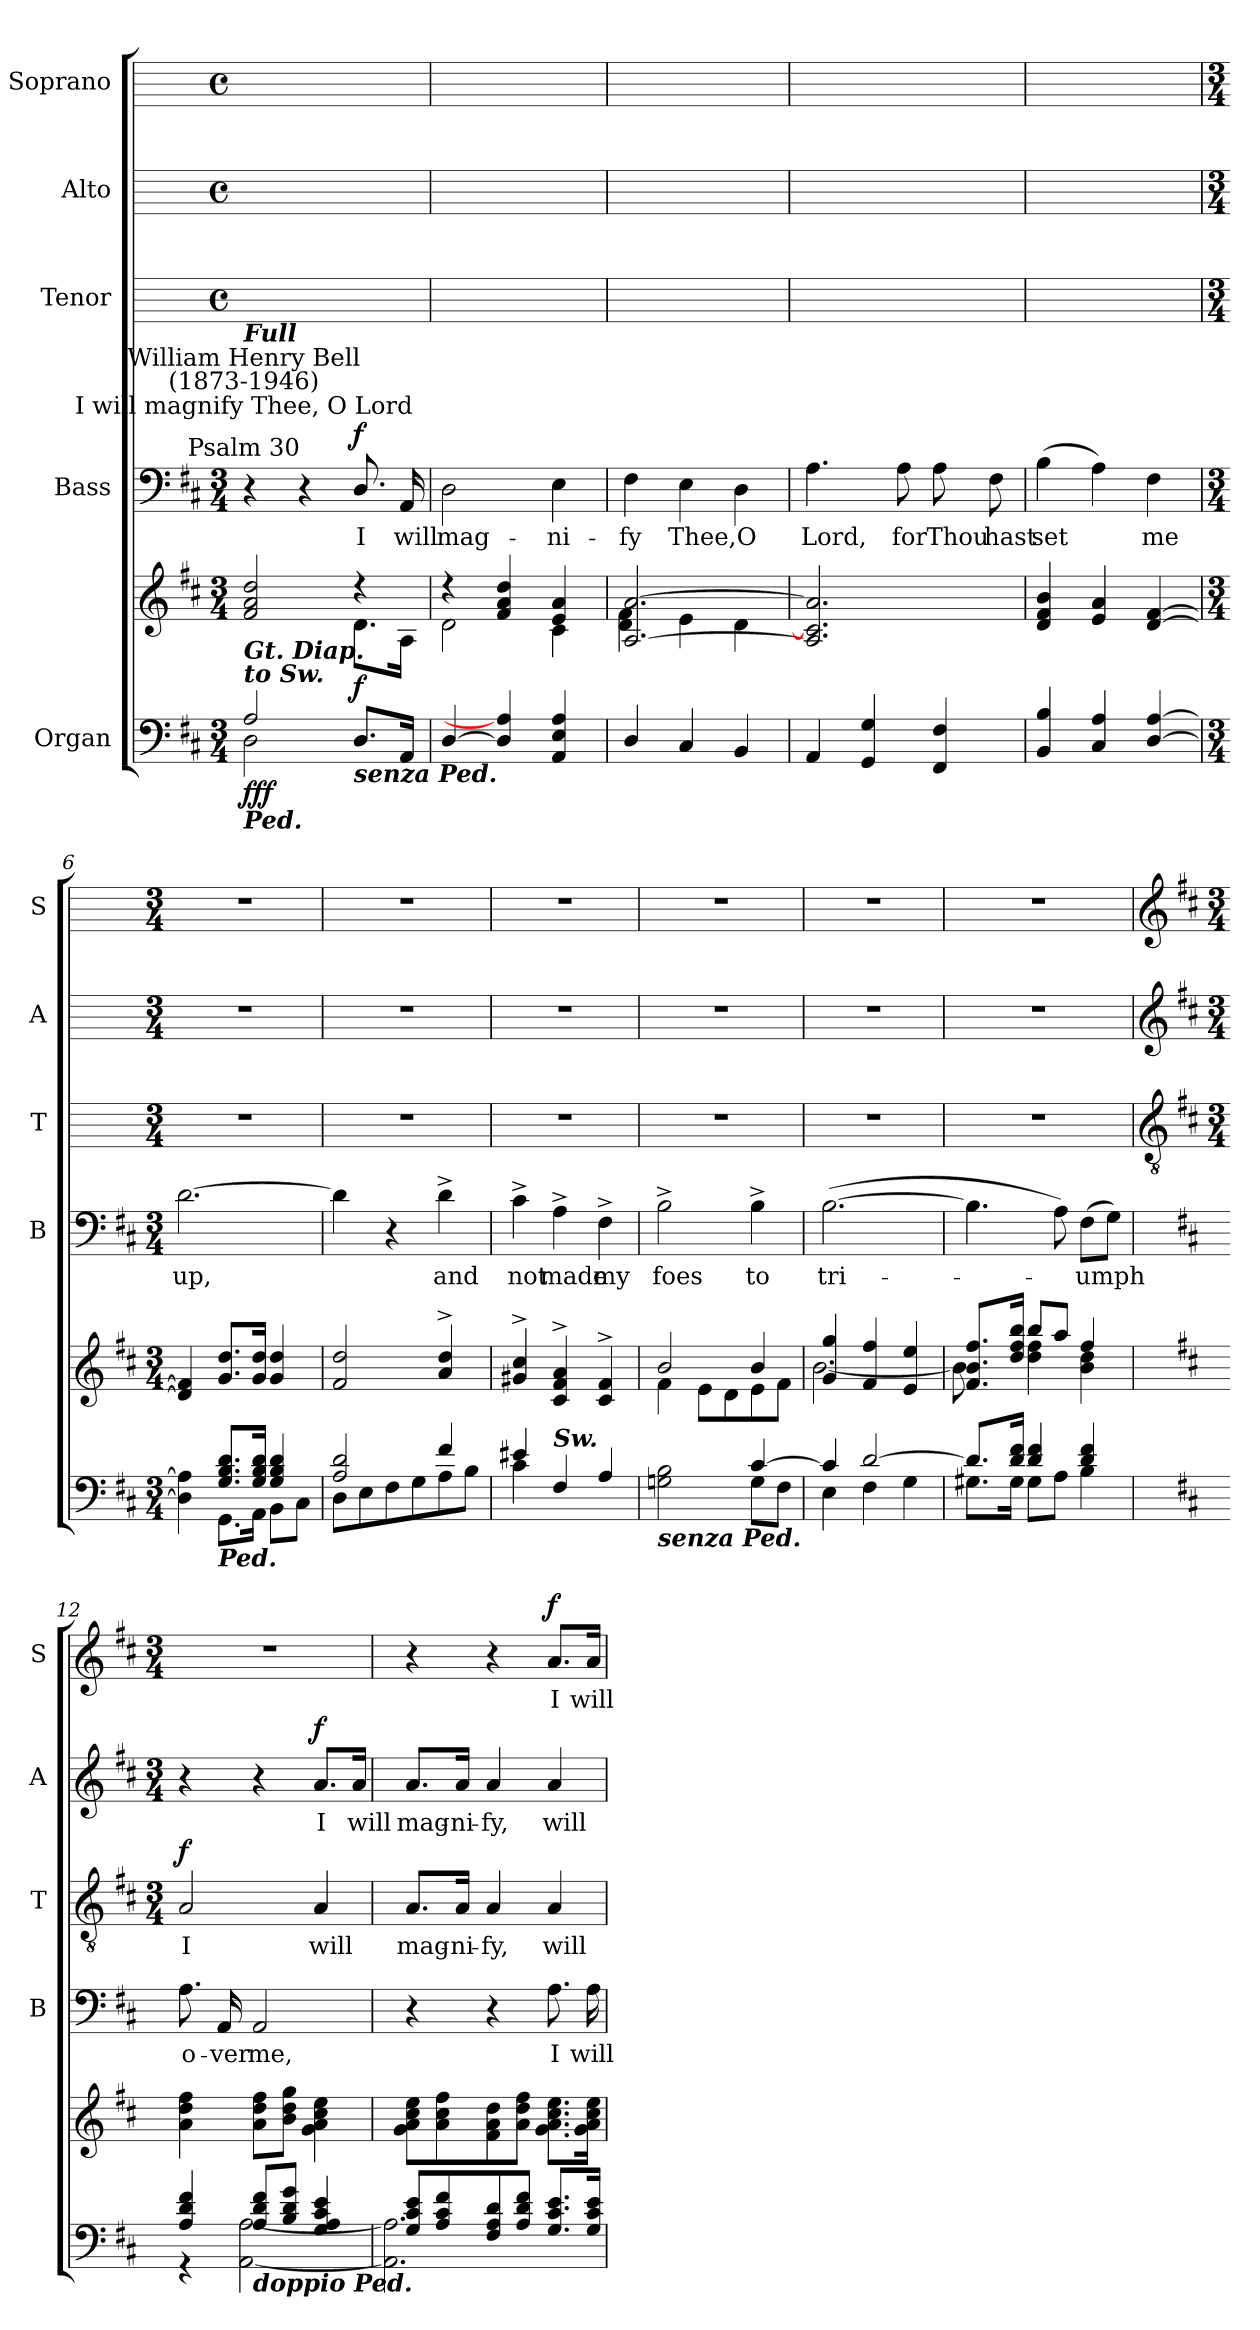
**kern	**kern	**dynam	**kern	**text	**dynam	**kern	**text	**dynam	**kern	**text	**dynam	**kern	**text	**dynam
*part5	*part5	*part5	*part4	*part4	*part4	*part3	*part3	*part3	*part2	*part2	*part2	*part1	*part1	*part1
*staff6	*staff5	*staff5/6	*staff4	*staff4	*staff4	*staff3	*staff3	*staff3	*staff2	*staff2	*staff2	*staff1	*staff1	*staff1
*I"Organ	*	*	*I"Bass	*	*	*I"Tenor	*	*	*I"Alto	*	*	*I"Soprano	*	*
*	*	*	*I'B	*	*	*I'T	*	*	*I'A	*	*	*I'S	*	*
*clefF4	*clefG2	*	*clefF4	*	*	*	*	*	*	*	*	*	*	*
*k[f#c#]	*k[f#c#]	*	*k[f#c#]	*	*	*	*	*	*	*	*	*	*	*
*D:	*D:	*	*D:	*	*	*	*	*	*	*	*	*	*	*
*M3/4	*M3/4	*	*M3/4	*	*	*M4/4	*	*	*M4/4	*	*	*M4/4	*	*
*	*	*	*	*	*	*met(c)	*	*	*met(c)	*	*	*met(c)	*	*
=1	=1	=1	=1	=1	=1	=1	=1	=1	=1	=1	=1	=1	=1	=1
*^	*^	*	*	*	*	*	*	*	*	*	*	*	*	*
!	!	!	!	!	!LO:TX:a:cj:t=Psalm 30	!	!	!	!	!	!	!	!	!	!	!
!	!	!	!	!	!LO:TX:a:cj:t=I will magnify Thee, O Lord	!	!	!	!	!	!	!	!	!	!	!
!	!	!	!	!	!LO:TX:a:cj:t=William Henry Bell\n(1873-1946)	!	!	!	!	!	!	!	!	!	!	!
!	!	!	!	!	!LO:TX:a:Bi:t=Full	!	!	!	!	!	!	!	!	!	!	!
!LO:TX:a:Bi:t=Gt. Diap. \nto Sw.	!	!	!	!	!	!	!	!	!	!	!	!	!	!	!	!
!LO:TX:b:Bi:t=Ped.	!	!	!	!	!	!	!	!	!	!	!	!	!	!	!	!
!	!	!	!	!LO:DY:b=2	!	!	!	!	!	!	!	!	!	!	!	!
!	!	!	!	!LO:DY:n=1:b=2	!	!	!	!	!	!	!	!	!	!	!	!
!	!	!	!	!LO:DY:n=2:b	!	!	!	!	!	!	!	!	!	!	!	!
2A/	2D\	2f# 2a 2dd	2ryy	f f f	4r	.	.	2.r	.	.	2.r	.	.	2.r	.	.
.	.	.	.	.	4r	.	.	.	.	.	.	.	.	.	.	.
!LO:TX:b:Bi:t=senza Ped.	!	!	!	!	!	!	!	!	!	!	!	!	!	!	!	!
!	!	!	!	!LO:DY:n=3:b	!	!LO:LY:b	!LO:DY:b	!	!	!	!	!	!	!	!	!
8.DL	4ryy	4r	8.d\L	f	8.D/	I	f	.	.	.	.	.	.	.	.	.
!	!	!	!	!	!	!LO:LY:b	!	!	!	!	!	!	!	!	!	!
16AAJ	.	.	16A\J	.	16AA	will	.	.	.	.	.	.	.	.	.	.
=2	=2	=2	=2	=2	=2	=2	=2	=2	=2	=2	=2	=2	=2	=2	=2	=2
!	!	!	!	!	!	!LO:LY:b	!	!	!	!	!	!	!	!	!	!
[4D	2.ryy	4r	2d\	.	2D	mag-	.	2.r	.	.	2.r	.	.	2.r	.	.
4D] 4A]	.	4f# 4a 4dd	.	.	.	.	.	.	.	.	.	.	.	.	.	.
!	!	!	!	!	!	!LO:LY:b	!	!	!	!	!	!	!	!	!	!
4AA 4E 4A	.	4e 4a	4c#\	.	4E	-ni-	.	.	.	.	.	.	.	.	.	.
=3	=3	=3	=3	=3	=3	=3	=3	=3	=3	=3	=3	=3	=3	=3	=3	=3
!	!	!	!	!	!	!LO:LY:b	!	!	!	!	!	!	!	!	!	!
4D/	2.ryy	[2.A [2.a	4d\ 4f#\	.	4F#	-fy	.	2.r	.	.	2.r	.	.	2.r	.	.
!	!	!	!	!	!	!LO:LY:b	!	!	!	!	!	!	!	!	!	!
4C#	.	.	4e\	.	4E	Thee,	.	.	.	.	.	.	.	.	.	.
!	!	!	!	!	!	!LO:LY:b	!	!	!	!	!	!	!	!	!	!
4BB	.	.	4d\	.	4D	O	.	.	.	.	.	.	.	.	.	.
=4	=4	=4	=4	=4	=4	=4	=4	=4	=4	=4	=4	=4	=4	=4	=4	=4
!	!	!	!	!	!	!LO:LY:b	!	!	!	!	!	!	!	!	!	!
4AA	2ryy	2.A] 2.c#] 2.a]	2.ryy	.	4.A	Lord,	.	2.r	.	.	2.r	.	.	2.r	.	.
4GG 4G	.	.	.	.	.	.	.	.	.	.	.	.	.	.	.	.
!	!	!	!	!	!	!LO:LY:b	!	!	!	!	!	!	!	!	!	!
.	.	.	.	.	8A	for	.	.	.	.	.	.	.	.	.	.
!	!	!	!	!	!	!LO:LY:b	!	!	!	!	!	!	!	!	!	!
4FF# 4F#	8ryy	.	.	.	8A	Thou	.	.	.	.	.	.	.	.	.	.
!	!	!	!	!	!	!LO:LY:b	!	!	!	!	!	!	!	!	!	!
.	8ryy	.	.	.	8F#	hast	.	.	.	.	.	.	.	.	.	.
=5	=5	=5	=5	=5	=5	=5	=5	=5	=5	=5	=5	=5	=5	=5	=5	=5
!	!	!	!	!	!	!LO:LY:b	!	!	!	!	!	!	!	!	!	!
4BB 4B	2.ryy	4d 4f# 4b	2.ryy	.	(>4B	set	.	2.r	.	.	2.r	.	.	2.r	.	.
4C# 4A	.	4e 4a	.	.	4A)	.	.	.	.	.	.	.	.	.	.	.
!	!	!	!	!	!	!LO:LY:b	!	!	!	!	!	!	!	!	!	!
[4D [4A	.	[4d [4f#	.	.	4F#	me	.	.	.	.	.	.	.	.	.	.
!!LO:LB:g=z
=6	=6	=6	=6	=6	=6	=6	=6	=6	=6	=6	=6	=6	=6	=6	=6	=6
*M3/4	*	*M3/4	*	*	*M3/4	*	*	*M3/4	*	*	*M3/4	*	*	*M3/4	*	*
!	!	!	!	!	!	!LO:LY:b	!	!	!	!	!	!	!	!	!	!
4D\] 4A\]	4ryy	4d] 4f#]	2.ryy	.	[2.d	up,	.	2.r	.	.	2.r	.	.	2.r	.	.
!LO:TX:b:Bi:t=Ped.	!	!	!	!	!	!	!	!	!	!	!	!	!	!	!	!
8.G/ 8.B/ 8.d/L	8.GG\L	8.g 8.ddL	.	.	.	.	.	.	.	.	.	.	.	.	.	.
16G/ 16B/ 16d/J	16AA\J	16g 16ddJ	.	.	.	.	.	.	.	.	.	.	.	.	.	.
4G/ 4B/ 4d/	8BB\L	4g 4dd	.	.	.	.	.	.	.	.	.	.	.	.	.	.
.	8C#\J	.	.	.	.	.	.	.	.	.	.	.	.	.	.	.
=7	=7	=7	=7	=7	=7	=7	=7	=7	=7	=7	=7	=7	=7	=7	=7	=7
2A/ 2d/	8D\L	2f# 2dd	2.ryy	.	4d]	.	.	2.r	.	.	2.r	.	.	2.r	.	.
.	8E\	.	.	.	.	.	.	.	.	.	.	.	.	.	.	.
.	8F#\	.	.	.	4r	.	.	.	.	.	.	.	.	.	.	.
.	8G\	.	.	.	.	.	.	.	.	.	.	.	.	.	.	.
!	!	!	!	!	!	!LO:LY:b	!	!	!	!	!	!	!	!	!	!
4f#/	8A\	4a^ 4dd^	.	.	4d^	and	.	.	.	.	.	.	.	.	.	.
.	8B\J	.	.	.	.	.	.	.	.	.	.	.	.	.	.	.
=8	=8	=8	=8	=8	=8	=8	=8	=8	=8	=8	=8	=8	=8	=8	=8	=8
!	!	!	!	!	!	!LO:LY:b	!	!	!	!	!	!	!	!	!	!
4e#X/	4c#\	4g#X^ 4cc#^	2.ryy	.	4c#^	not	.	2.r	.	.	2.r	.	.	2.r	.	.
!LO:TX:a:Bi:t=Sw.	!	!	!	!	!	!	!	!	!	!	!	!	!	!	!	!
!	!	!	!	!	!	!LO:LY:b	!	!	!	!	!	!	!	!	!	!
4F#/	2ryy	4c#^ 4f#^ 4a^	.	.	4A^	made	.	.	.	.	.	.	.	.	.	.
!	!	!	!	!	!	!LO:LY:b	!	!	!	!	!	!	!	!	!	!
4A/	.	4c#^ 4f#^	.	.	4F#^	my	.	.	.	.	.	.	.	.	.	.
=9	=9	=9	=9	=9	=9	=9	=9	=9	=9	=9	=9	=9	=9	=9	=9	=9
!LO:TX:b:Bi:t=senza Ped.	!	!	!	!	!	!	!	!	!	!	!	!	!	!	!	!
!	!	!	!	!	!	!LO:LY:b	!	!	!	!	!	!	!	!	!	!
2ryy	2Gn\ 2B\	2b/	4f#\	.	2B^	foes	.	2.r	.	.	2.r	.	.	2.r	.	.
.	.	.	8e\L	.	.	.	.	.	.	.	.	.	.	.	.	.
.	.	.	8d\	.	.	.	.	.	.	.	.	.	.	.	.	.
!	!	!	!	!	!	!LO:LY:b	!	!	!	!	!	!	!	!	!	!
[4c#/	8G\L	4b/	8e\	.	4B^	to	.	.	.	.	.	.	.	.	.	.
.	8F#\J	.	8f#\J	.	.	.	.	.	.	.	.	.	.	.	.	.
=10	=10	=10	=10	=10	=10	=10	=10	=10	=10	=10	=10	=10	=10	=10	=10	=10
!	!	!	!	!	!	!LO:LY:b	!	!	!	!	!	!	!	!	!	!
4c#/]	4E\	4g/ 4gg/	[2.b\	.	(>[2.B	tri-	.	2.r	.	.	2.r	.	.	2.r	.	.
[2d/	4F#\	4f#/ 4ff#/	.	.	.	.	.	.	.	.	.	.	.	.	.	.
.	4G\	4e 4ee	.	.	.	.	.	.	.	.	.	.	.	.	.	.
=11	=11	=11	=11	=11	=11	=11	=11	=11	=11	=11	=11	=11	=11	=11	=11	=11
8.d/L]	8.G#X\L	8.f# 8.b 8.ff#L	8b]	.	4.B]	.	.	2.r	.	.	2.r	.	.	2.r	.	.
.	.	.	8ryy	.	.	.	.	.	.	.	.	.	.	.	.	.
16d/ 16f#/J	16G#\J	16dd 16ff# 16bbJ	.	.	.	.	.	.	.	.	.	.	.	.	.	.
4d/ 4f#/	8G#\L	8bb/L	4dd\ 4ff#\	.	.	.	.	.	.	.	.	.	.	.	.	.
.	8A\J	8aa/J	.	.	8A)	.	.	.	.	.	.	.	.	.	.	.
!	!	!	!	!	!	!LO:LY:b	!	!	!	!	!	!	!	!	!	!
4d/ 4f#/	4B\	4ff#/	4b\ 4dd\	.	(>8F#L	umph	.	.	.	.	.	.	.	.	.	.
.	.	.	.	.	8GJ)	.	.	.	.	.	.	.	.	.	.	.
*	*	*v	*v	*	*	*	*	*	*	*	*	*	*	*	*	*
!!LO:LB:g=z
=12	=12	=12	=12	=12	=12	=12	=12	=12	=12	=12	=12	=12	=12	=12	=12
*	*	*	*	*	*	*	*clefGv2	*	*	*clefG2	*	*	*clefG2	*	*
*	*	*	*	*	*	*	*k[f#c#]	*	*	*k[f#c#]	*	*	*k[f#c#]	*	*
*	*	*	*	*	*	*	*D:	*	*	*D:	*	*	*D:	*	*
*	*	*	*	*	*	*	*M3/4	*	*	*M3/4	*	*	*M3/4	*	*
!	!	!	!	!	!LO:LY:b	!	!	!LO:LY:b	!LO:DY:b	!	!	!	!LO:N:vis=1	!	!
4A/ 4d/ 4f#/	4r	4a 4dd 4ff#	.	8.A	o-	.	2A	I	f	4r	.	.	2.r	.	.
!	!	!	!	!	!LO:LY:b	!	!	!	!	!	!	!	!	!	!
.	.	.	.	16AA	-ver	.	.	.	.	.	.	.	.	.	.
!LO:TX:b:Bi:t=doppio Ped.	!	!	!	!	!	!	!	!	!	!	!	!	!	!	!
!	!	!	!	!	!LO:LY:b	!	!	!	!	!	!	!	!	!	!
8A/ 8d/ 8f#/L	[2AA\ [2A\	8a 8dd 8ff#L	.	2AA	me,	.	.	.	.	4r	.	.	.	.	.
8B/ 8d/ 8g/J	.	8b 8dd 8ggJ	.	.	.	.	.	.	.	.	.	.	.	.	.
!	!	!	!	!	!	!	!	!LO:LY:b	!	!	!LO:LY:b	!LO:DY:b	!	!	!
4G/ 4A/ 4c#/ 4e/	.	4g 4a 4cc# 4ee	.	.	.	.	4A	will	.	8.a/L	I	f	.	.	.
!	!	!	!	!	!	!	!	!	!	!	!LO:LY:b	!	!	!	!
.	.	.	.	.	.	.	.	.	.	16a/Jk	will	.	.	.	.
=13	=13	=13	=13	=13	=13	=13	=13	=13	=13	=13	=13	=13	=13	=13	=13
!	!	!	!	!	!	!	!	!LO:LY:b	!	!	!LO:LY:b	!	!	!	!
8G/ 8c#/ 8e/L	2.AA\] 2.A\]	8g 8a 8cc# 8eeL	.	4r	.	.	8.A/L	mag-	.	8.a/L	mag-	.	4r	.	.
8A/ 8c#/ 8f#/	.	8a 8cc# 8ff#	.	.	.	.	.	.	.	.	.	.	.	.	.
!	!	!	!	!	!	!	!	!LO:LY:b	!	!	!LO:LY:b	!	!	!	!
.	.	.	.	.	.	.	16A/Jk	-ni-	.	16a/Jk	-ni-	.	.	.	.
!	!	!	!	!	!	!	!	!LO:LY:b	!	!	!LO:LY:b	!	!	!	!
8F#/ 8A/ 8d/	.	8f# 8a 8dd	.	4r	.	.	4A	-fy,	.	4a	-fy,	.	4r	.	.
8A/ 8d/ 8f#/J	.	8a 8dd 8ff#J	.	.	.	.	.	.	.	.	.	.	.	.	.
!	!	!	!	!	!LO:LY:b	!	!	!LO:LY:b	!	!	!LO:LY:b	!	!	!LO:LY:b	!LO:DY:b
8.G/ 8.c#/ 8.e/L	.	8.g 8.a 8.cc# 8.eeL	.	8.A	I	.	4A	will	.	4a	will	.	8.a/L	I	f
!	!	!	!	!	!LO:LY:b	!	!	!	!	!	!	!	!	!LO:LY:b	!
16G/ 16c#/ 16e/J	.	16g 16a 16cc# 16eeJ	.	16A	will	.	.	.	.	.	.	.	16a/Jk	will	.
*v	*v	*	*	*	*	*	*	*	*	*	*	*	*	*	*
=	=	=	=	=	=	=	=	=	=	=	=	=	=	=
*-	*-	*-	*-	*-	*-	*-	*-	*-	*-	*-	*-	*-	*-	*-
